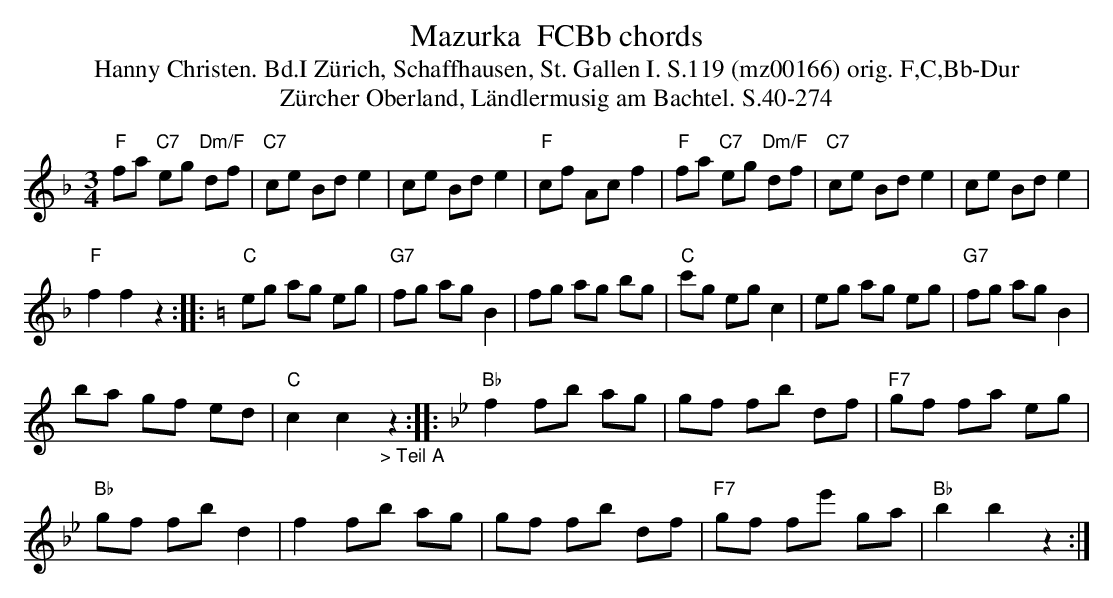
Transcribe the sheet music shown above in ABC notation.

X:1
T: Mazurka  FCBb chords
T:Hanny Christen. Bd.I Zürich, Schaffhausen, St. Gallen I. S.119 (mz00166) orig. F,C,Bb-Dur
T: Z\"urcher Oberland, L\"andlermusig am Bachtel. S.40-274
M:3/4
L:1/8
K:F %%MIDI gchordon
"F"fa "C7"eg "Dm/F"df | "C7"ce Bde2 | ce Bde2 | "F"cf Acf2 | "F"fa "C7"eg "Dm/F"df | "C7"ce Bde2 | ce Bde2 |
"F"f2f2z2 :: [K:C] "C"eg ag eg | "G7"fg agB2 | fg ag bg | "C"c'g egc2 | eg ag eg | "G7"fg agB2 |
ba gf ed | "C"c2c2"_> Teil A"z2 :: [K:Bb] "Bb"f2 fb ag | gf fb df | "F7"gf fa eg |
"Bb"gf fbd2 | f2fb ag | gf fb df | "F7"gf fe' ga | "Bb"b2b2z2 :|
